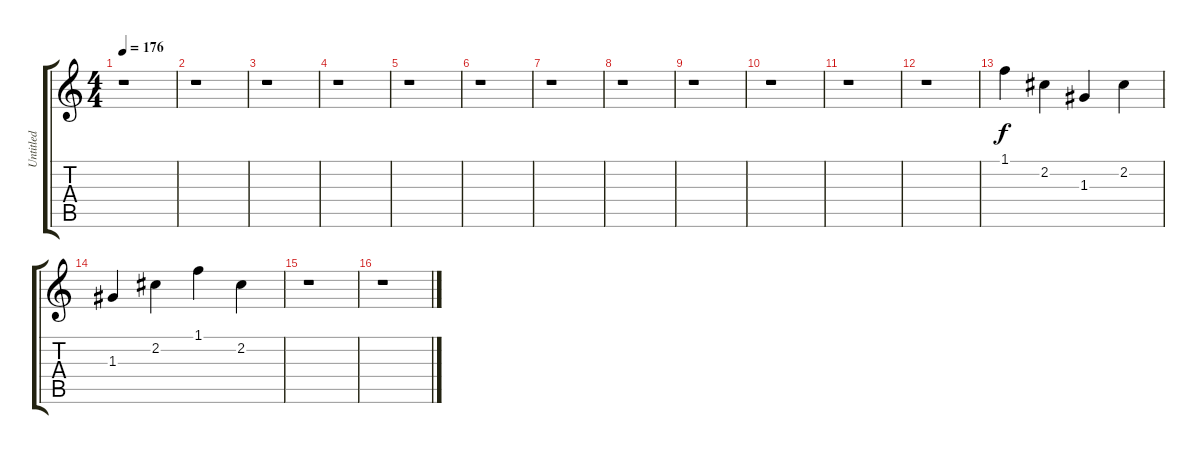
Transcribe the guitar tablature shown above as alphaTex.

\track ("Untitled" "Untitled") {instrument distortionguitar}
\staff {score tabs}
\tuning (E4 B3 G3 D3 A2 E2) {hide}
\ts (4 4)
\tempo 176
\clef g2
\ks c
r.1{dy f} |
r.1 |
r.1 |
r.1 |
r.1 |
r.1 |
r.1 |
r.1 |
r.1 |
r.1 |
r.1 |
r.1 |
1.1.4 2.2.4 1.3.4 2.2.4 |
1.3.4 2.2.4 1.1.4 2.2.4 |
r.1 |
r.1
